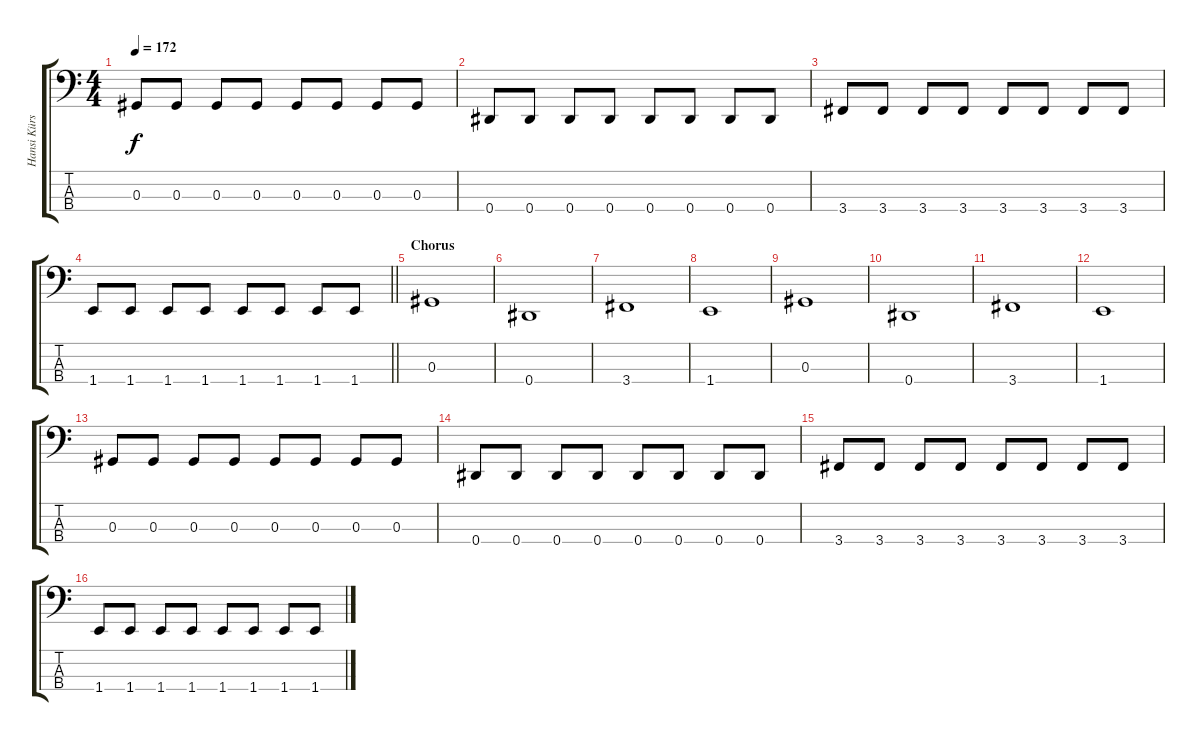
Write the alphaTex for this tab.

\track ("Hansi Kürsch" "Hansi Kürs") {instrument electricbasspick}
\staff {score tabs}
\tuning (Gb2 Db2 Ab1 Eb1) {hide}
\ts (4 4)
\tempo 172
\clef f4
\ks c
0.3.8{dy f} 0.3.8 0.3.8 0.3.8 0.3.8 0.3.8 0.3.8 0.3.8 |
0.4.8 0.4.8 0.4.8 0.4.8 0.4.8 0.4.8 0.4.8 0.4.8 |
3.4.8 3.4.8 3.4.8 3.4.8 3.4.8 3.4.8 3.4.8 3.4.8 |
\barLineRight lightlight
1.4.8 1.4.8 1.4.8 1.4.8 1.4.8 1.4.8 1.4.8 1.4.8 |
\section ("" "Chorus")
0.3.1 |
0.4.1 |
3.4.1 |
1.4.1 |
0.3.1 |
0.4.1 |
3.4.1 |
1.4.1 |
0.3.8 0.3.8 0.3.8 0.3.8 0.3.8 0.3.8 0.3.8 0.3.8 |
0.4.8 0.4.8 0.4.8 0.4.8 0.4.8 0.4.8 0.4.8 0.4.8 |
3.4.8 3.4.8 3.4.8 3.4.8 3.4.8 3.4.8 3.4.8 3.4.8 |
1.4.8 1.4.8 1.4.8 1.4.8 1.4.8 1.4.8 1.4.8 1.4.8
